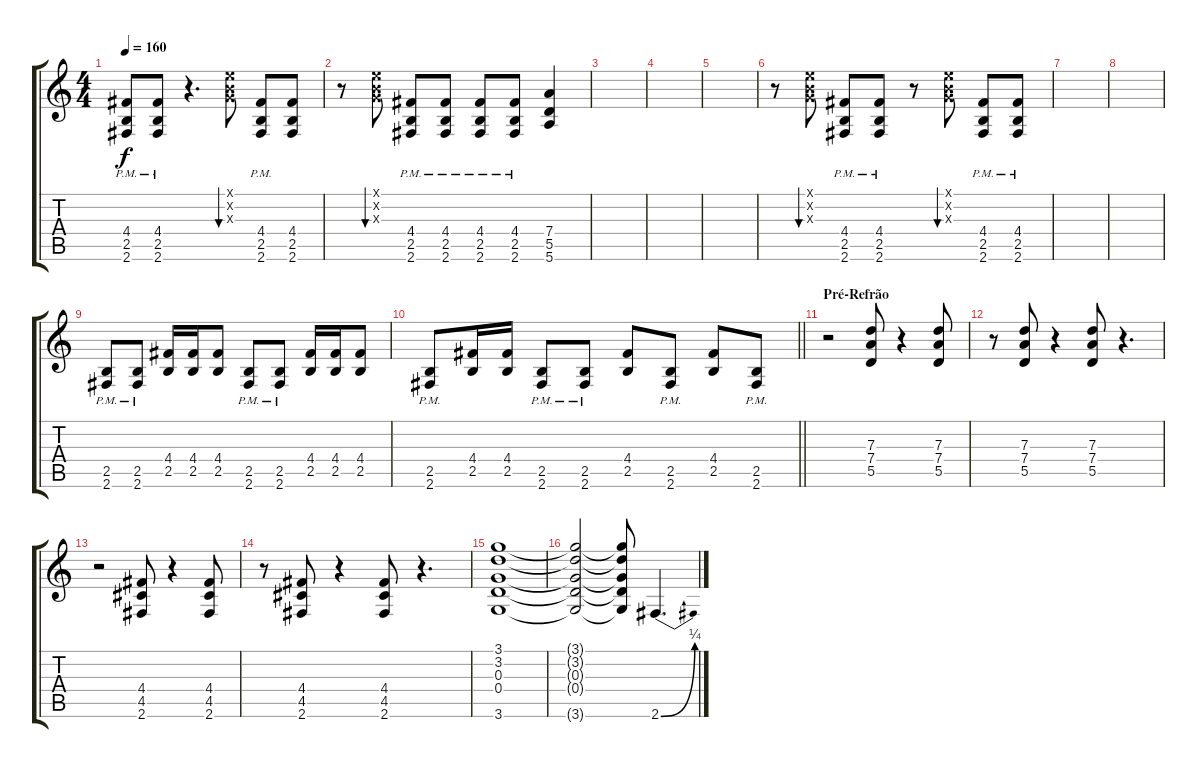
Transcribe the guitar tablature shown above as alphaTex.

\track "" {instrument overdrivenguitar}
\staff {score tabs}
\tuning (E4 B3 G3 D3 A2 E2) {hide}
\ts (4 4)
\tempo 160
\clef g2
\ks c
(4.4{pm} 2.5{pm} 2.6{pm}).8{dy f} (4.4{pm} 2.5{pm} 2.6{pm}).8 r.4{d} (0.1{x} 0.2{x} 0.3{x}).8{bu 60} (4.4{pm} 2.5{pm} 2.6{pm}).8 (4.4 2.5 2.6).8 |
r.8 (0.1{x} 0.2{x} 0.3{x}).8{bu 60} (4.4{pm} 2.5{pm} 2.6{pm}).8 (4.4{pm} 2.5{pm} 2.6{pm}).8 (4.4{pm} 2.5{pm} 2.6{pm}).8 (4.4{pm} 2.5{pm} 2.6{pm}).8 (7.4 5.5 5.6).4 |
|
|
|
r.8 (0.1{x} 0.2{x} 0.3{x}).8{bu 60} (4.4{pm} 2.5{pm} 2.6{pm}).8 (4.4{pm} 2.5{pm} 2.6{pm}).8 r.8 (0.1{x} 0.2{x} 0.3{x}).8{bu 60} (4.4{pm} 2.5{pm} 2.6{pm}).8 (4.4{pm} 2.5{pm} 2.6{pm}).8 |
|
|
(2.5{pm} 2.6{pm}).8 (2.5{pm} 2.6{pm}).8 (4.4 2.5).16 (4.4 2.5).16 (4.4 2.5).8 (2.5{pm} 2.6{pm}).8 (2.5{pm} 2.6{pm}).8 (4.4 2.5).16 (4.4 2.5).16 (4.4 2.5).8 |
\barLineRight lightlight
(2.5{pm} 2.6{pm}).8 (4.4 2.5).16 (4.4 2.5).16 (2.5{pm} 2.6{pm}).8 (2.5{pm} 2.6{pm}).8 (4.4 2.5).8 (2.5{pm} 2.6{pm}).8 (4.4 2.5).8 (2.5{pm} 2.6{pm}).8 |
\section ("" "Pré-Refrão")
r.2 (7.3 7.4 5.5).8 r.4 (7.3 7.4 5.5).8 |
r.8 (7.3 7.4 5.5).8 r.4 (7.3 7.4 5.5).8 r.4{d} |
r.2 (4.4 4.5 2.6).8 r.4 (4.4 4.5 2.6).8 |
r.8 (4.4 4.5 2.6).8 r.4 (4.4 4.5 2.6).8 r.4{d} |
(3.1 3.2 0.3 0.4 3.6).1 |
(3.1{t} 3.2{t} 0.3{t} 0.4{t} 3.6{t}).2 (3.1{t} 3.2{t} 0.3{t} 0.4{t} 3.6{t}).8 2.6{be (bend 0 0 60 1)}.4{d}
